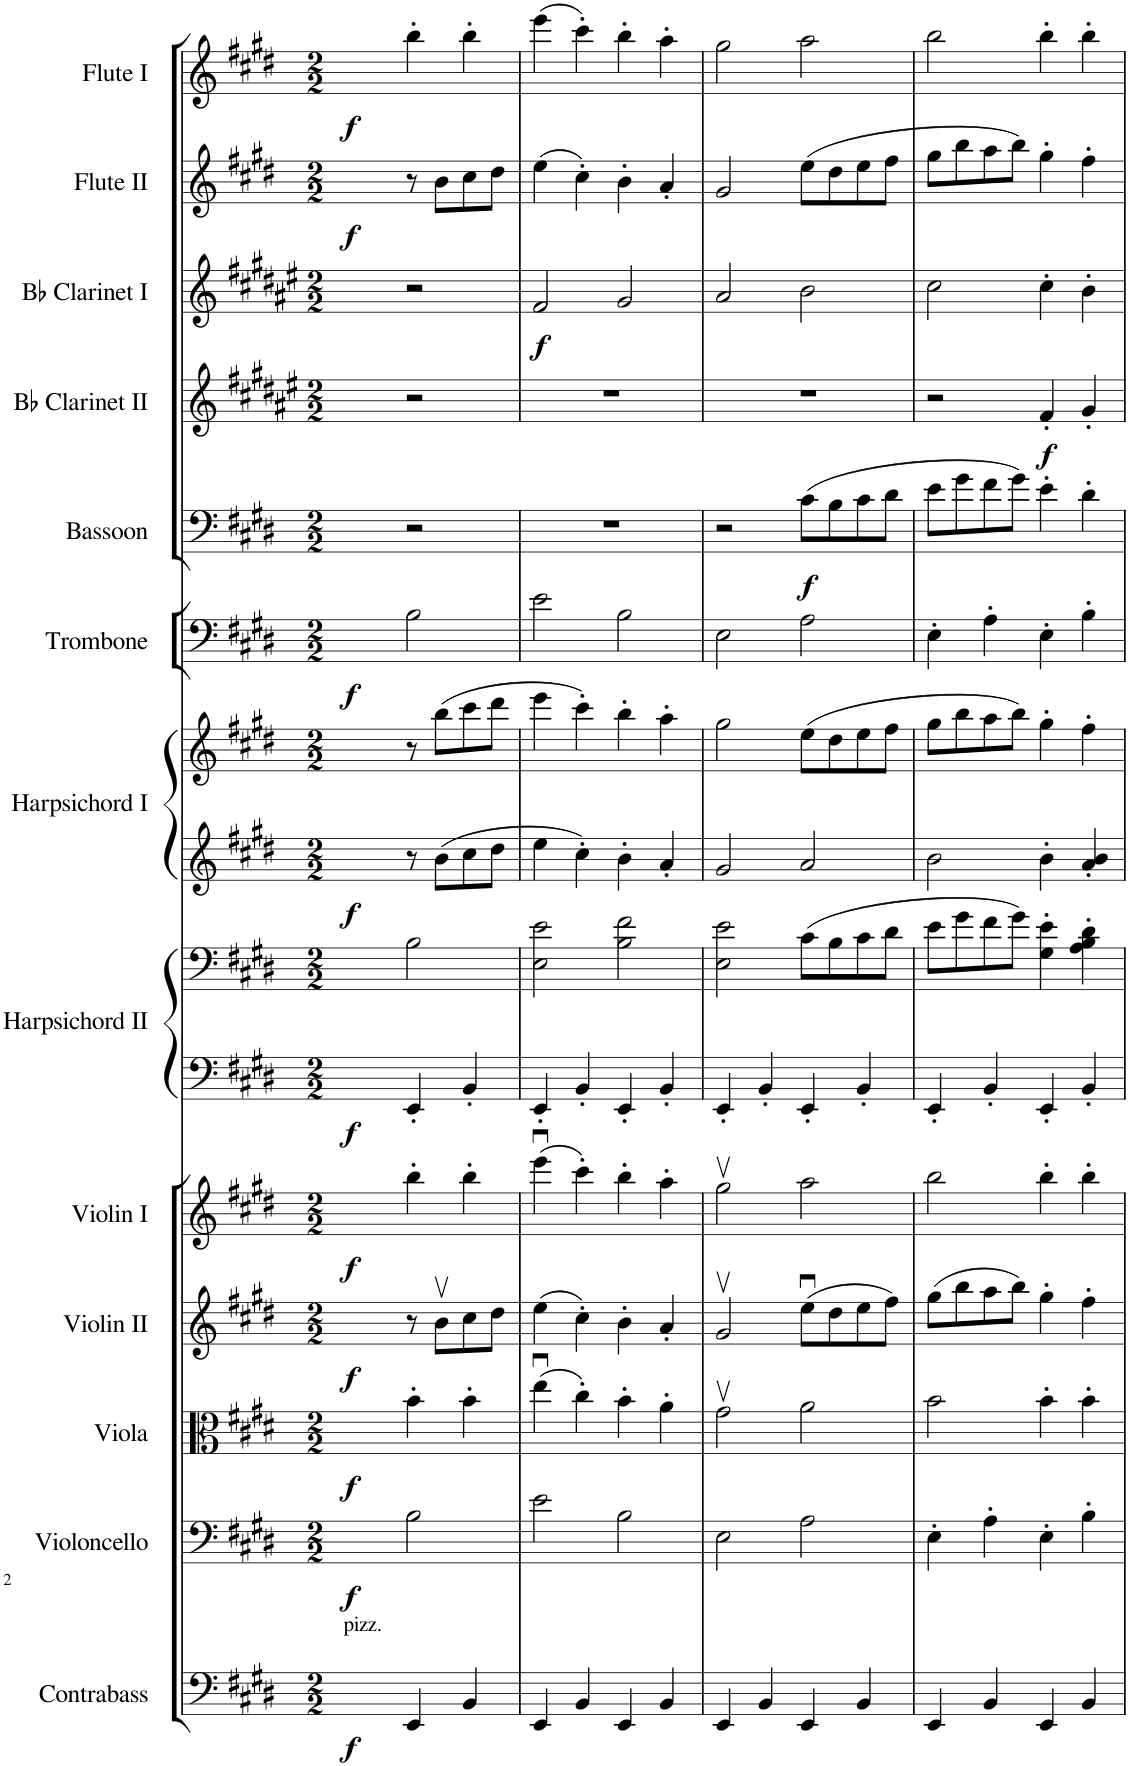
**kern	**dynam	**kern	**dynam	**kern	**dynam	**kern	**dynam	**kern	**dynam	**kern	**kern	**dynam	**kern	**kern	**dynam	**kern	**dynam	**kern	**dynam	**kern	**dynam	**kern	**dynam	**kern	**dynam	**kern	**dynam
*part13	*part13	*part12	*part12	*part11	*part11	*part10	*part10	*part9	*part9	*part8	*part8	*part8	*part7	*part7	*part7	*part6	*part6	*part5	*part5	*part4	*part4	*part3	*part3	*part2	*part2	*part1	*part1
*staff15	*staff15	*staff14	*staff14	*staff13	*staff13	*staff12	*staff12	*staff11	*staff11	*staff10	*staff9	*staff9/10	*staff8	*staff7	*staff7/8	*staff6	*staff6	*staff5	*staff5	*staff4	*staff4	*staff3	*staff3	*staff2	*staff2	*staff1	*staff1
*I"Contrabass	*	*I"Violoncello	*	*I"Viola	*	*I"Violin II	*	*I"Violin I	*	*I"Harpsichord II	*	*	*I"Harpsichord I	*	*	*I"Trombone	*	*I"Bassoon	*	*I"Bb Clarinet II	*	*I"Bb Clarinet I	*	*I"Flute II	*	*I"Flute I	*
*I'Cb.	*	*I'Vc.	*	*I'Vla.	*	*I'Vln.	*	*I'Vln.	*	*I'Hch.	*	*	*I'Hch.	*	*	*I'Tbn.	*	*I'Bsn.	*	*I'Bb Cl.	*	*I'Bb Cl.	*	*I'Fl.	*	*I'Fl.	*
*clefF4	*	*clefF4	*	*clefC3	*	*clefG2	*	*clefG2	*	*clefF4	*clefF4	*	*clefG2	*clefG2	*	*clefF4	*	*clefF4	*	*clefG2	*	*clefG2	*	*clefG2	*	*clefG2	*
*Trd7c12	*	*	*	*	*	*	*	*	*	*	*	*	*	*	*	*	*	*	*	*Trd1c2	*	*Trd1c2	*	*	*	*	*
*k[f#c#g#d#]	*	*k[f#c#g#d#]	*	*k[f#c#g#d#]	*	*k[f#c#g#d#]	*	*k[f#c#g#d#]	*	*k[f#c#g#d#]	*k[f#c#g#d#]	*	*k[f#c#g#d#]	*k[f#c#g#d#]	*	*k[f#c#g#d#]	*	*k[f#c#g#d#]	*	*k[f#c#g#d#a#e#]	*	*k[f#c#g#d#a#e#]	*	*k[f#c#g#d#]	*	*k[f#c#g#d#]	*
*E:	*	*E:	*	*E:	*	*E:	*	*E:	*	*E:	*E:	*	*E:	*E:	*	*E:	*	*E:	*	*	*	*	*	*E:	*	*E:	*
*M2/2	*	*M2/2	*	*M2/2	*	*M2/2	*	*M2/2	*	*M2/2	*M2/2	*	*M2/2	*M2/2	*	*M2/2	*	*M2/2	*	*M2/2	*	*M2/2	*	*M2/2	*	*M2/2	*
=1	=1	=1	=1	=1	=1	=1	=1	=1	=1	=1	=1	=1	=1	=1	=1	=1	=1	=1	=1	=1	=1	=1	=1	=1	=1	=1	=1
!LO:TX:a:t=pizz.	!	!	!	!	!	!	!	!	!	!	!	!	!	!	!	!	!	!	!	!	!	!	!	!	!	!	!
!	!LO:DY:b	!	!LO:DY:b	!	!LO:DY:b	!	!LO:DY:b	!	!LO:DY:b	!	!	!LO:DY:b=2	!	!	!LO:DY:b=2	!	!LO:DY:b	!	!	!	!	!	!	!	!LO:DY:b	!	!LO:DY:b
2ryy	f	2ryy	f	2ryy	f	2ryy	f	2ryy	f	2ryy	2ryy	f	2ryy	2ryy	f	2ryy	f	2ryy	.	2ryy	.	2ryy	.	2ryy	f	2ryy	f
4EE/	.	2B\	.	4b'\	.	8r	.	4bb'\	.	4EE'/	2B\	.	8r	8r	.	2B\	.	2r	.	2r	.	2r	.	8r	.	4bb'\	.
.	.	.	.	.	.	8bv\L	.	.	.	.	.	.	8b\L	(8bb\L	.	.	.	.	.	.	.	.	.	8b\L	.	.	.
4BB/	.	.	.	4b'\	.	8cc#\	.	4bb'\	.	4BB'/	.	.	8cc#\	8ccc#\	.	.	.	.	.	.	.	.	.	8cc#\	.	4bb'\	.
.	.	.	.	.	.	8dd#\J	.	.	.	.	.	.	8dd#\J	8ddd#\J	.	.	.	.	.	.	.	.	.	8dd#\J	.	.	.
=2	=2	=2	=2	=2	=2	=2	=2	=2	=2	=2	=2	=2	=2	=2	=2	=2	=2	=2	=2	=2	=2	=2	=2	=2	=2	=2	=2
!	!	!	!	!	!	!	!	!	!	!	!	!	!	!	!	!	!	!	!	!	!	!	!LO:DY:b	!	!	!	!
4EE/	.	2e\	.	(4eeu\	.	(4ee\	.	(4eeeu\	.	4EE'/	2E\ 2e\	.	4ee\	4eee\	.	2e\	.	1r	.	1r	.	2f#/	f	(4ee\	.	(4eee\	.
4BB/	.	.	.	4cc#'\)	.	4cc#'\)	.	4ccc#'\)	.	4BB'/	.	.	4cc#'\	4ccc#'\)	.	.	.	.	.	.	.	.	.	4cc#'\)	.	4ccc#'\)	.
4EE/	.	2B\	.	4b'\	.	4b'\	.	4bb'\	.	4EE'/	2B\ 2f#\	.	4b'\	4bb'\	.	2B\	.	.	.	.	.	2g#/	.	4b'\	.	4bb'\	.
4BB/	.	.	.	4a'\	.	4a'/	.	4aa'\	.	4BB'/	.	.	4a'/	4aa'\	.	.	.	.	.	.	.	.	.	4a'/	.	4aa'\	.
=3	=3	=3	=3	=3	=3	=3	=3	=3	=3	=3	=3	=3	=3	=3	=3	=3	=3	=3	=3	=3	=3	=3	=3	=3	=3	=3	=3
4EE/	.	2E\	.	2g#v\	.	2g#v/	.	2gg#v\	.	4EE'/	2E\ 2e\	.	2g#/	2gg#\	.	2E\	.	2r	.	1r	.	2a#/	.	2g#/	.	2gg#\	.
4BB/	.	.	.	.	.	.	.	.	.	4BB'/	.	.	.	.	.	.	.	.	.	.	.	.	.	.	.	.	.
!	!	!	!	!	!	!	!	!	!	!	!	!	!	!	!	!	!	!	!LO:DY:b	!	!	!	!	!	!	!	!
4EE/	.	2A\	.	2a\	.	(8eeu\L	.	2aa\	.	4EE'/	(8c#\L	.	2a/	(8ee\L	.	2A\	.	(8c#\L	f	.	.	2b\	.	(8ee\L	.	2aa\	.
.	.	.	.	.	.	8dd#\	.	.	.	.	8B\	.	.	8dd#\	.	.	.	8B\	.	.	.	.	.	8dd#\	.	.	.
4BB/	.	.	.	.	.	8ee\	.	.	.	4BB'/	8c#\	.	.	8ee\	.	.	.	8c#\	.	.	.	.	.	8ee\	.	.	.
.	.	.	.	.	.	8ff#\J)	.	.	.	.	8d#\J	.	.	8ff#\J	.	.	.	8d#\J	.	.	.	.	.	8ff#\J	.	.	.
=4	=4	=4	=4	=4	=4	=4	=4	=4	=4	=4	=4	=4	=4	=4	=4	=4	=4	=4	=4	=4	=4	=4	=4	=4	=4	=4	=4
4EE/	.	4E'\	.	2b\	.	(8gg#\L	.	2bb\	.	4EE'/	8e\L	.	2b\	8gg#\L	.	4E'\	.	8e\L	.	2r	.	2cc#\	.	8gg#\L	.	2bb\	.
.	.	.	.	.	.	8bb\	.	.	.	.	8g#\	.	.	8bb\	.	.	.	8g#\	.	.	.	.	.	8bb\	.	.	.
4BB/	.	4A'\	.	.	.	8aa\	.	.	.	4BB'/	8f#\	.	.	8aa\	.	4A'\	.	8f#\	.	.	.	.	.	8aa\	.	.	.
.	.	.	.	.	.	8bb\J)	.	.	.	.	8g#\J)	.	.	8bb\J)	.	.	.	8g#\J)	.	.	.	.	.	8bb\J)	.	.	.
!	!	!	!	!	!	!	!	!	!	!	!	!	!	!	!	!	!	!	!	!	!LO:DY:b	!	!	!	!	!	!
4EE/	.	4E'\	.	4b'\	.	4gg#'\	.	4bb'\	.	4EE'/	4G#\' 4e\'	.	4b'\	4gg#'\	.	4E'\	.	4e'\	.	4f#'/	f	4cc#'\	.	4gg#'\	.	4bb'\	.
4BB/	.	4B'\	.	4b'\	.	4ff#'\	.	4bb'\	.	4BB'/	4A\' 4B\' 4d#\'	.	4a/' 4b/'	4ff#'\	.	4B'\	.	4d#'\	.	4g#'/	.	4b'\	.	4ff#'\	.	4bb'\	.
=	=	=	=	=	=	=	=	=	=	=	=	=	=	=	=	=	=	=	=	=	=	=	=	=	=	=	=
*-	*-	*-	*-	*-	*-	*-	*-	*-	*-	*-	*-	*-	*-	*-	*-	*-	*-	*-	*-	*-	*-	*-	*-	*-	*-	*-	*-
